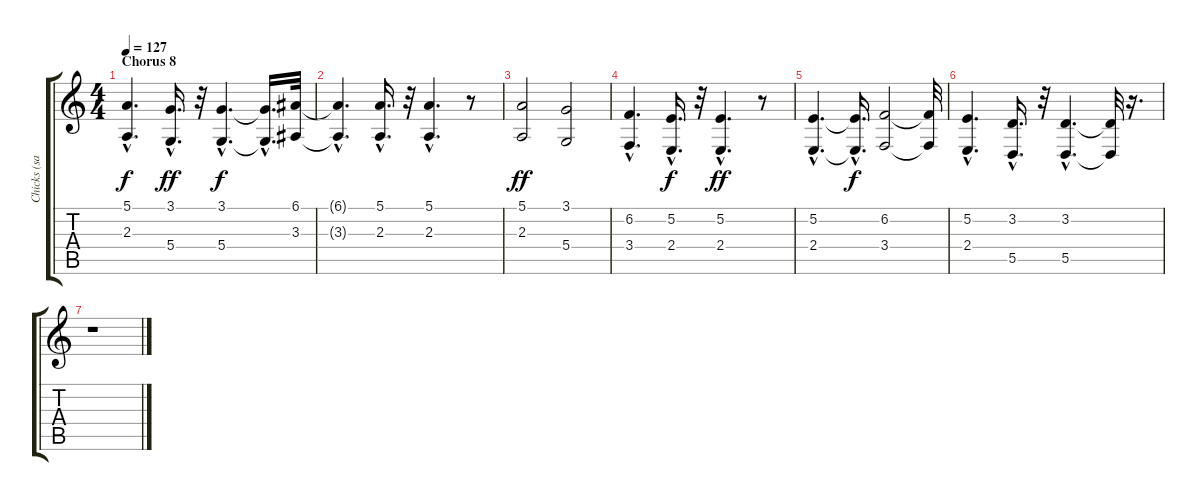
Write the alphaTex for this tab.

\track ("Chicks (sail away)" "Chicks (sa") {instrument pad4choir}
\staff {score tabs}
\tuning (E4 B3 G3 D3 A2 E2) {hide}
\ts (4 4)
\section ("" "Chorus 8")
\tempo 127
\clef g2
\ks c
(5.1{hac} 2.3{hac}).4{d dy f} (3.1{hac} 5.4{hac}).16{d dy ff} r.32 (3.1{hac} 5.4{hac}).4{d dy f} (3.1{t} 5.4{hac t}).16{d} (6.1 3.3).32 |
(6.1{hac t} 3.3{hac t}).4{d} (5.1{hac} 2.3{hac}).16{d} r.32 (5.1{hac} 2.3{hac}).4{d} r.8 |
(5.1 2.3).2{dy ff} (3.1 5.4).2 |
(6.2{hac} 3.4{hac}).4{d} (5.2{hac} 2.4{hac}).16{d dy f} r.32 (5.2{hac} 2.4{hac}).4{d dy ff} r.8 |
(5.2{hac} 2.4{hac}).4{d} (5.2{t} 2.4{hac t}).16{d dy f} (6.2 3.4).2 (6.2{t} 3.4{t}).32 |
(5.2{hac} 2.4{hac}).4{d} (3.2{hac} 5.5{hac}).16{d} r.32 (3.2{hac} 5.5{hac}).4{d} (3.2{t} 5.5{t}).32 r.16{d} |
r.1
